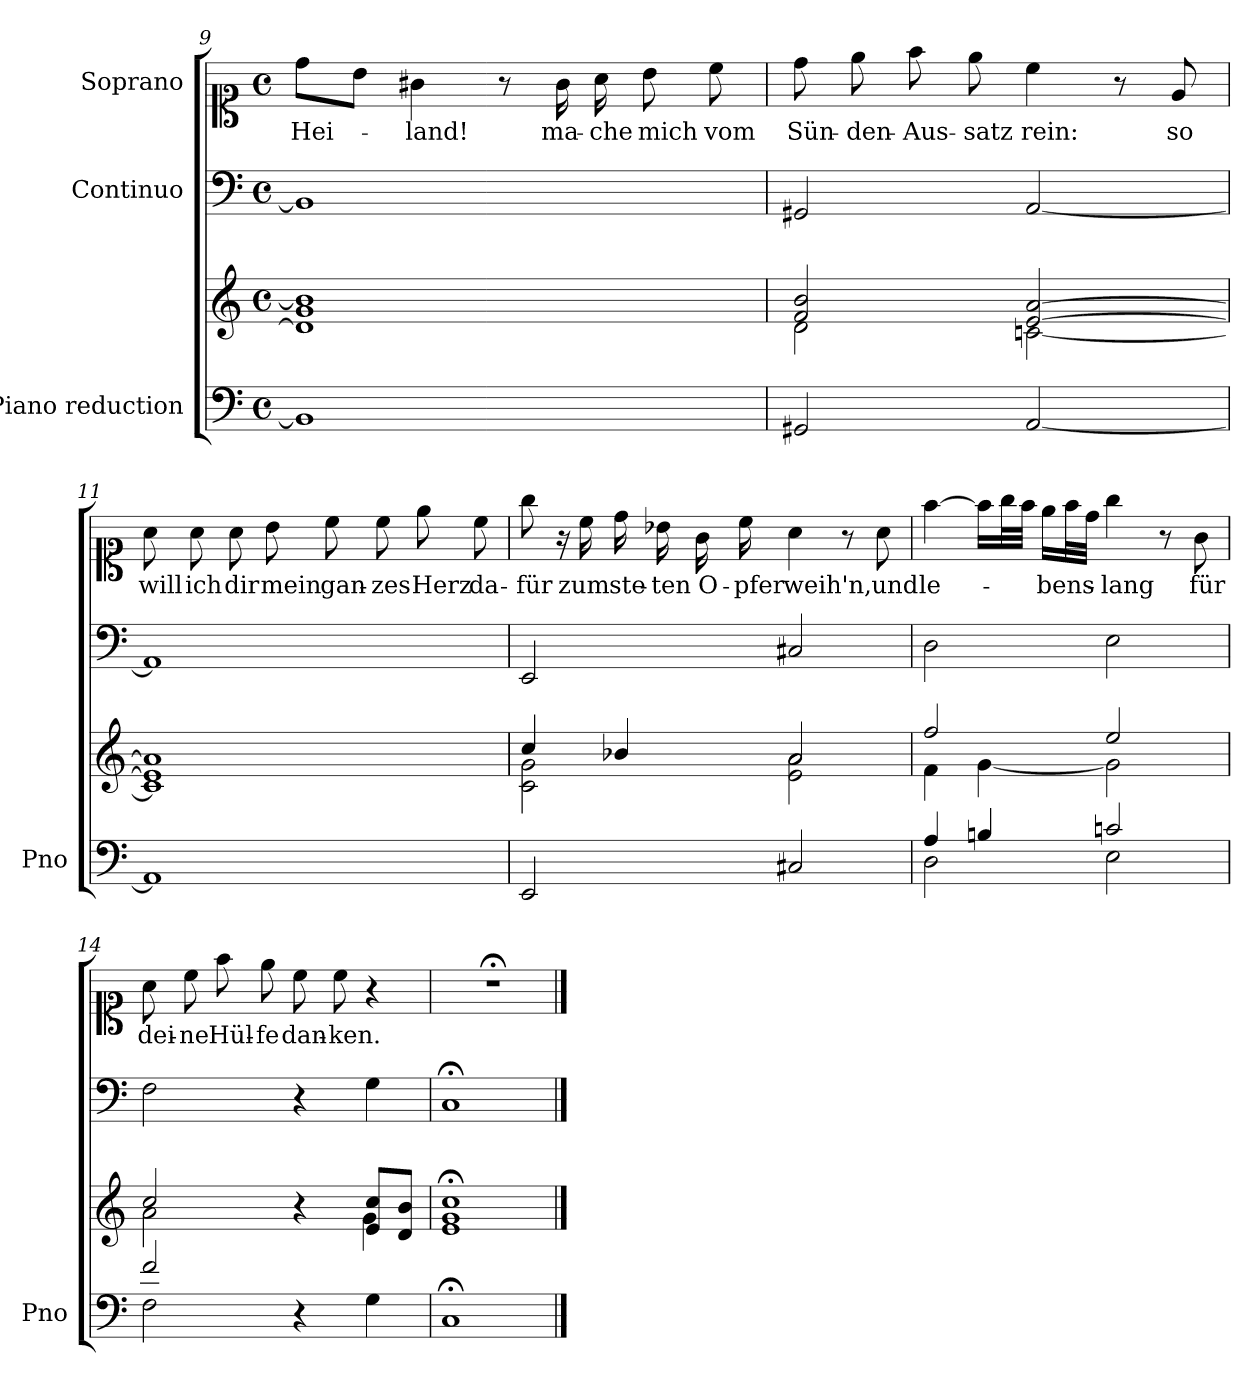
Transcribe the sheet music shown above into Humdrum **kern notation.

**kern	**kern	**kern	**kern	**text
*part3	*part3	*part2	*part1	*part1
*staff4	*staff3	*staff2	*staff1	*staff1
*I"Piano reduction	*	*I"Continuo	*I"Soprano	*
*I'Pno	*	*	*	*
*clefF4	*clefG2	*clefF4	*clefC1	*
*k[]	*k[]	*k[]	*k[]	*
*M4/4	*M4/4	*M4/4	*M4/4	*
*met(c)	*met(c)	*met(c)	*met(c)	*
=9	=9	=9	=9	=9
*	*^	*	*	*
!	!	!	!	!	!LO:LY:b
1BB]	1g 1b]	1d]	1BB]	8dd\L	Hei-
.	.	.	.	8b\J	.
!	!	!	!	!	!LO:LY:b
.	.	.	.	4g#X\	land!
.	.	.	.	8r	.
!	!	!	!	!	!LO:LY:b
.	.	.	.	16g#\	ma-
!	!	!	!	!	!LO:LY:b
.	.	.	.	16a\	-che
!	!	!	!	!	!LO:LY:b
.	.	.	.	8b\	mich
!	!	!	!	!	!LO:LY:b
.	.	.	.	8cc\	vom
!!LO:LB:g=z
=10	=10	=10	=10	=10	=10
!	!	!	!	!	!LO:LY:b
2GG#X/	2f/ 2b/	2d\	2GG#X/	8dd\	Sün-
!	!	!	!	!	!LO:LY:b
.	.	.	.	8ee\	-den-
!	!	!	!	!	!LO:LY:b
.	.	.	.	8ff\	-Aus-
!	!	!	!	!	!LO:LY:b
.	.	.	.	8ee\	-satz
!	!	!	!	!	!LO:LY:b
[2AA/	[2e/ [2a/	[2cn\	[2AA/	4cc\	rein:
.	.	.	.	8r	.
!	!	!	!	!	!LO:LY:b
.	.	.	.	8e/	so
=11	=11	=11	=11	=11	=11
!	!	!	!	!	!LO:LY:b
1AA]	1e] 1a]	1c]	1AA]	8a\	will
!	!	!	!	!	!LO:LY:b
.	.	.	.	8a\	ich
!	!	!	!	!	!LO:LY:b
.	.	.	.	8a\	dir
!	!	!	!	!	!LO:LY:b
.	.	.	.	8b\	mein
!	!	!	!	!	!LO:LY:b
.	.	.	.	8cc\	gan-
!	!	!	!	!	!LO:LY:b
.	.	.	.	8cc\	-zes
!	!	!	!	!	!LO:LY:b
.	.	.	.	8ee\	Herz
!	!	!	!	!	!LO:LY:b
.	.	.	.	8cc\	da-
=12	=12	=12	=12	=12	=12
!	!	!	!	!	!LO:LY:b
2EE/	4cc/	2c\ 2g\	2EE/	8gg\	-für
.	.	.	.	16r	.
!	!	!	!	!	!LO:LY:b
.	.	.	.	16cc\	zum
!	!	!	!	!	!LO:LY:b
.	4b-X/	.	.	16dd\	ste-
!	!	!	!	!	!LO:LY:b
.	.	.	.	16b-X\	-ten
!	!	!	!	!	!LO:LY:b
.	.	.	.	16g\	O-
!	!	!	!	!	!LO:LY:b
.	.	.	.	16cc\	-pfer
!	!	!	!	!	!LO:LY:b
2C#X/	2a/	2e\ 2a\	2C#X/	4a\	weih'n,
.	.	.	.	8r	.
!	!	!	!	!	!LO:LY:b
.	.	.	.	8a\	und
=13	=13	=13	=13	=13	=13
*^	*	*	*	*	*
!	!	!	!	!	!	!LO:LY:b
4A/	2D\	2ff/	4f\	2D\	[4ff\	le-
4Bn/	.	.	[4g\	.	16ff\LL]	.
.	.	.	.	.	32gg\L	.
.	.	.	.	.	32ff\JJJ	.
!	!	!	!	!	!	!LO:LY:b
.	.	.	.	.	16ee\LL	-bens-
.	.	.	.	.	32ff\L	.
.	.	.	.	.	32dd\JJJ	.
!	!	!	!	!	!	!LO:LY:b
2cn/	2E\	2ee/	2g\]	2E\	4gg\	lang
.	.	.	.	.	8r	.
!	!	!	!	!	!	!LO:LY:b
.	.	.	.	.	8g\	für
=14	=14	=14	=14	=14	=14	=14
!	!	!	!	!	!	!LO:LY:b
2f/	2F\	2cc/	2a\	2F\	8a\	dei-
!	!	!	!	!	!	!LO:LY:b
.	.	.	.	.	8cc\	-ne
!	!	!	!	!	!	!LO:LY:b
.	.	.	.	.	8ff\	Hül-
!	!	!	!	!	!	!LO:LY:b
.	.	.	.	.	8ee\	-fe
!	!	!	!	!	!	!LO:LY:b
4r	4ryy	4r	4ryy	4r	8cc\	dan-
!	!	!	!	!	!	!LO:LY:b
.	.	.	.	.	8cc\	-ken.
4ryy	4G\	8e/ 8cc/L	4g\	4G\	4r	.
.	.	8d/ 8b/J	.	.	.	.
*v	*v	*	*	*	*	*
*	*v	*v	*	*	*
!!LO:LB:g=z
=15	=15	=15	=15	=15
1C;	1e;< 1g;< 1cc;<	1C;<	1r;<	.
==	==	==	==	==
*-	*-	*-	*-	*-
